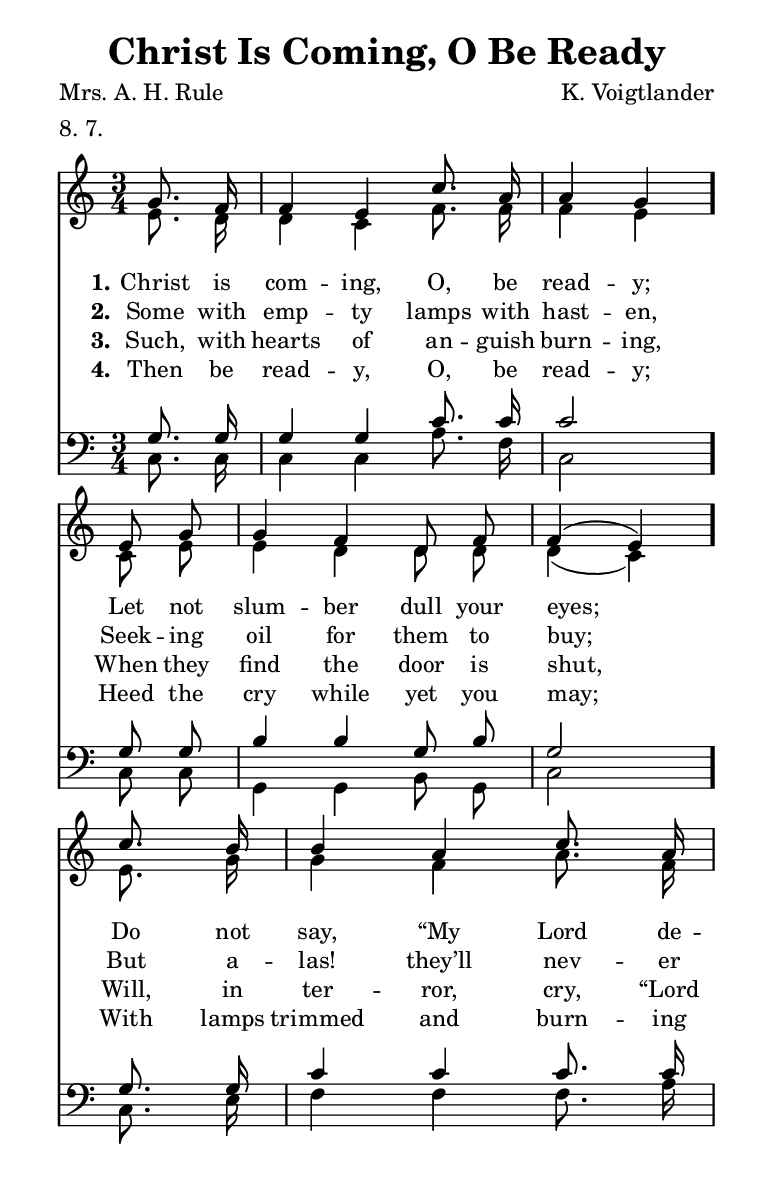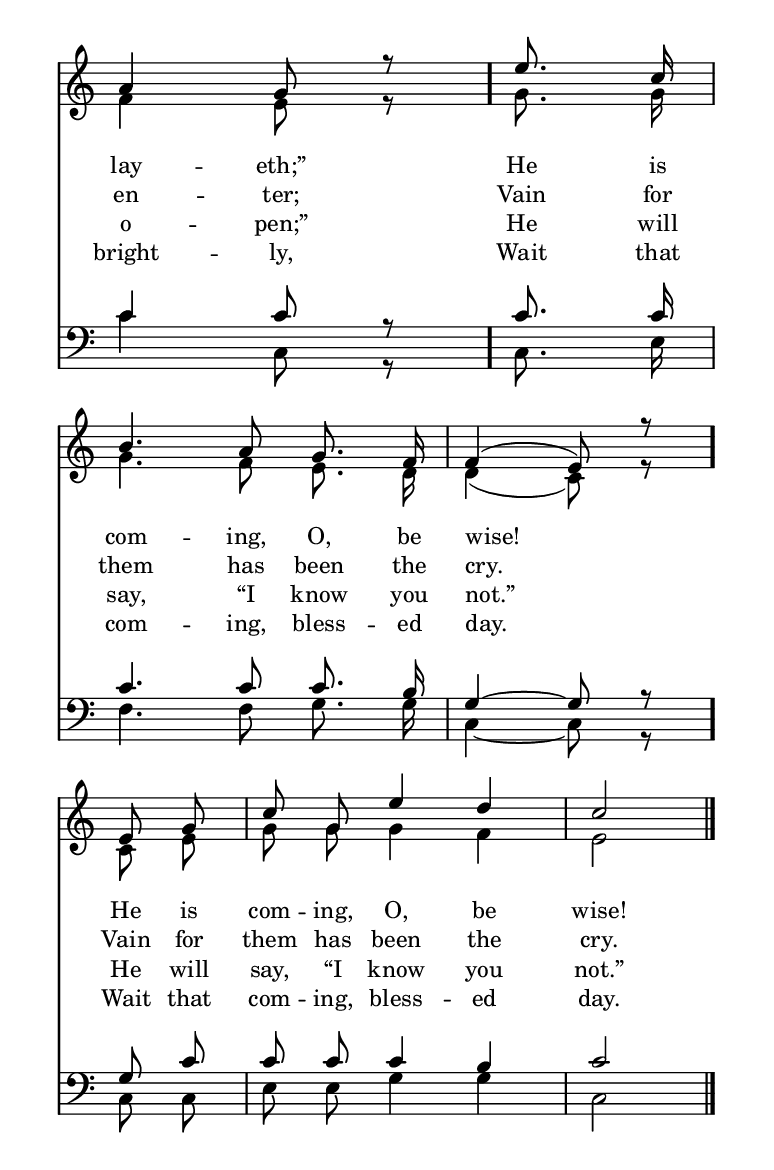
\include "common/global.ily"
\paper {
  \include "common/paper.ily"
  ragged-bottom = ##t
  ragged-last-bottom = ##t
  systems-per-page = 3
  %page-count = ##f
}

\header{
  hymnnumber = "70"
  title = "Christ Is Coming, O Be Ready"
  tunename = "Lasst Mich Gehen"
  meter = "8. 7."
  poet = "Mrs. A. H. Rule"
  composer = "K. Voigtlander"
  %copyright = ""
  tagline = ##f
}

% for fermata in MIDI
ta = { \tempo 4=70 }
tb = { \tempo 4=35 }

patternAA = { c8. c16 | c4 c4 c8. c16 | c4 c4 }
patternAB = { c8. c16 | c4 c4 c8. c16 | c2 }
patternAC = { c8. c16 | c4 c4 c8. c16 | c4 c8 c8 }
patternAD = { c8. c16 | c4. c8 c8. c16 | c4 c8 c8 }

patternBA = { c8 c8 | c4 c4 c8 c8 | c4 c4 }
patternBB = { c8 c8 | c4 c4 c8 c8 | c2 }

patternCA = { c8 c8 | c8 c8 c4 c4 | c2 }

global = {
  \include "common/overrides.ily"
  \override Staff.TimeSignature.style = #'()
  \time 3/4
  \override Score.MetronomeMark.transparent = ##t % hide all fermata changes too
  \ta
  \key c \major
  \partial 4
  \autoBeamOff
}

notesSoprano = {
\global
\relative c'' {

  \changePitch \patternAA { g f | f e c' a | a g }
  \changePitch \patternBA { e g | g f d f | f( e) }
  \changePitch \patternAC { c' b | b a c a | a g r }
  \changePitch \patternAD { e' c | b a g f | f( e) r }
  \changePitch \patternCA { e g | c g e' d | c }

  \bar "|."

}
}

notesAlto = {
\global
\relative e' {

  \changePitch \patternAA { e d | d c f f | f e }
  \changePitch \patternBA { c e | e d d d | d( c) }
  \changePitch \patternAC { e g | g f a f | f e r }
  \changePitch \patternAD { g g | g f e d | d( c) r }
  \changePitch \patternCA { c e | g g g f | e }

}
}

notesTenor = {
\global
\relative a {

  \changePitch \patternAB { g g | g g c c | c }
  \changePitch \patternBB { g g | b b g b | g }
  \changePitch \patternAC { g g | c c c c | c c r }
  \changePitch \patternAD { c c | c c c b | g ~ g r }
  \changePitch \patternCA { g c | c c c b | c }

}
}

notesBass = {
\global
\relative f {

  \changePitch \patternAB { c c | c c a' f | c }
  \changePitch \patternBB { c c | g g b g | c }
  \changePitch \patternAC { c e | f f f a | c c, r }
  \changePitch \patternAD { c e | f f g g | c, ~ c r }
  \changePitch \patternCA { c c | e e g g | c, }

}
}

wordsA = \lyricmode {
\set stanza = "1."

Christ is com -- ing, O, be read -- y; \bar "."
Let not slum -- ber dull your eyes; \bar "."
Do not say, “My Lord de -- lay -- eth;” \bar "."
He is com -- ing, O, be wise! \bar "."
He is com -- ing, O, be wise! \bar "."

}

wordsB = \lyricmode {
\set stanza = "2."

Some with emp -- ty lamps with hast -- en,
Seek -- ing oil for them to buy;
But a -- las! they’ll nev -- er en -- ter;
Vain for them has been the cry.
Vain for them has been the cry.

}

wordsC = \lyricmode {
\set stanza = "3."

Such, with hearts of an -- guish burn -- ing,
When they find the door is shut,
Will, in ter -- ror, cry, “Lord o -- pen;”
He will say, “I know you not.”
He will say, “I know you not.”

}

wordsD = \lyricmode {
\set stanza = "4."

Then be read -- y, O, be read -- y;
Heed the cry while yet you may;
With lamps trimmed and burn -- ing bright -- ly,
Wait that com -- ing, bless -- ed day.
Wait that com -- ing, bless -- ed day.

}

\score {
  \context ChoirStaff <<
    \context Staff = upper <<
      \set ChoirStaff.systemStartDelimiter = #'SystemStartBar
      \context Voice  = sopranos { \voiceOne << \notesSoprano >> }
      \context Voice  = altos { \voiceTwo << \notesAlto >> }
      \context Lyrics = one   \lyricsto sopranos \wordsA
      \context Lyrics = two   \lyricsto sopranos \wordsB
      \context Lyrics = three \lyricsto sopranos \wordsC
      \context Lyrics = four  \lyricsto sopranos \wordsD
    >>
    \context Staff = men <<
      \clef bass
      \context Voice  = tenors { \voiceOne << \notesTenor >> }
      \context Voice  = basses { \voiceTwo << \notesBass >> }
    >>
  >>
  \layout {
    \include "common/layout.ily"
  }
  \midi{
    \include "common/midi.ily"
  }
}

\version "2.18.0"  % necessary for upgrading to future LilyPond versions.

% vi:set et ts=2 sw=2 ai nocindent syntax=lilypond:
